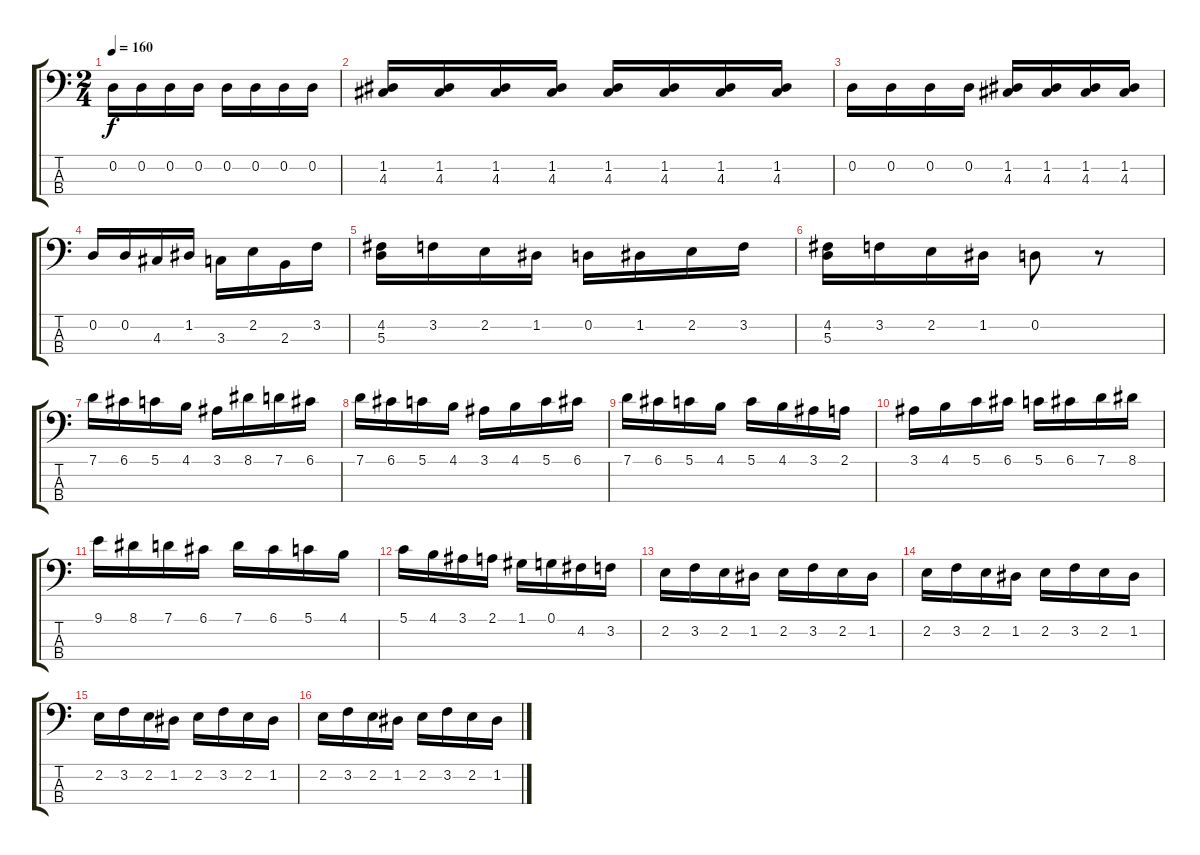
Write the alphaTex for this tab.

\track "" {instrument electricbassfinger}
\staff {score tabs}
\tuning (G2 D2 A1 E1) {hide}
\ts (2 4)
\tempo 160
\clef f4
\ks c
0.2.16{dy f} 0.2.16 0.2.16 0.2.16 0.2.16 0.2.16 0.2.16 0.2.16 |
(1.2 4.3).16 (1.2 4.3).16 (1.2 4.3).16 (1.2 4.3).16 (1.2 4.3).16 (1.2 4.3).16 (1.2 4.3).16 (1.2 4.3).16 |
0.2.16 0.2.16 0.2.16 0.2.16 (1.2 4.3).16 (1.2 4.3).16 (1.2 4.3).16 (1.2 4.3).16 |
0.2.16 0.2.16 4.3.16 1.2.16 3.3.16 2.2.16 2.3.16 3.2.16 |
(4.2 5.3).16 3.2.16 2.2.16 1.2.16 0.2.16 1.2.16 2.2.16 3.2.16 |
(4.2 5.3).16 3.2.16 2.2.16 1.2.16 0.2.8 r.8 |
7.1.16 6.1.16 5.1.16 4.1.16 3.1.16 8.1.16 7.1.16 6.1.16 |
7.1.16 6.1.16 5.1.16 4.1.16 3.1.16 4.1.16 5.1.16 6.1.16 |
7.1.16 6.1.16 5.1.16 4.1.16 5.1.16 4.1.16 3.1.16 2.1.16 |
3.1.16 4.1.16 5.1.16 6.1.16 5.1.16 6.1.16 7.1.16 8.1.16 |
9.1.16 8.1.16 7.1.16 6.1.16 7.1.16 6.1.16 5.1.16 4.1.16 |
5.1.16 4.1.16 3.1.16 2.1.16 1.1.16 0.1.16 4.2.16 3.2.16 |
2.2.16 3.2.16 2.2.16 1.2.16 2.2.16 3.2.16 2.2.16 1.2.16 |
2.2.16 3.2.16 2.2.16 1.2.16 2.2.16 3.2.16 2.2.16 1.2.16 |
2.2.16 3.2.16 2.2.16 1.2.16 2.2.16 3.2.16 2.2.16 1.2.16 |
2.2.16 3.2.16 2.2.16 1.2.16 2.2.16 3.2.16 2.2.16 1.2.16
